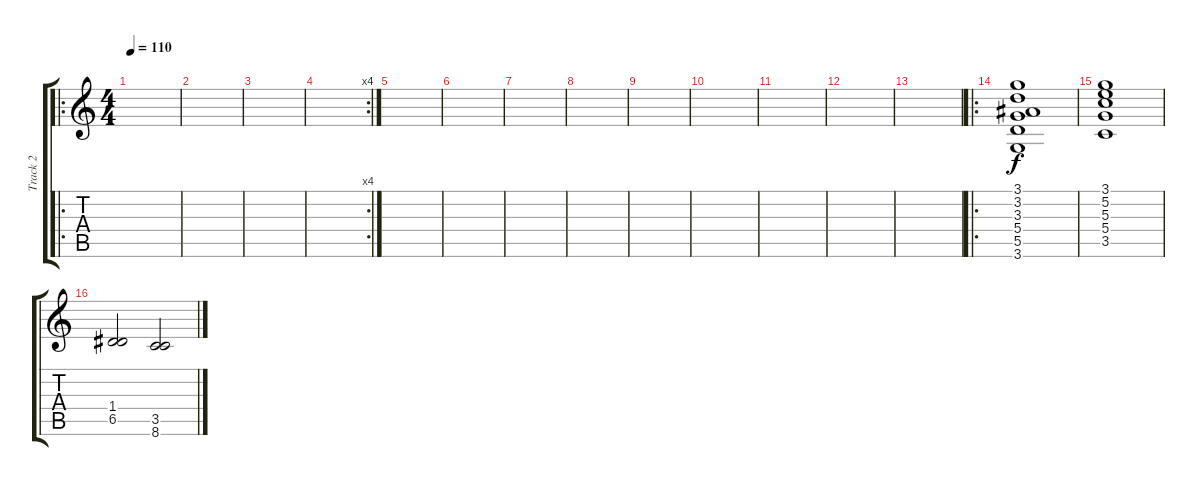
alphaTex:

\track ("Track 2" "Track 2") {instrument distortionguitar}
\staff {score tabs}
\tuning (E4 B3 G3 D3 A2 E2) {hide}
\ro
\ts (4 4)
\tempo 110
\clef g2
\ks c
|
|
|
\rc 4
|
|
|
|
|
|
|
|
|
|
\ro
(3.1 3.2 3.3 5.4 5.5 3.6).1 |
(3.1 5.2 5.3 5.4 3.5).1 |
(1.4 6.5).2 (3.5 8.6).2
